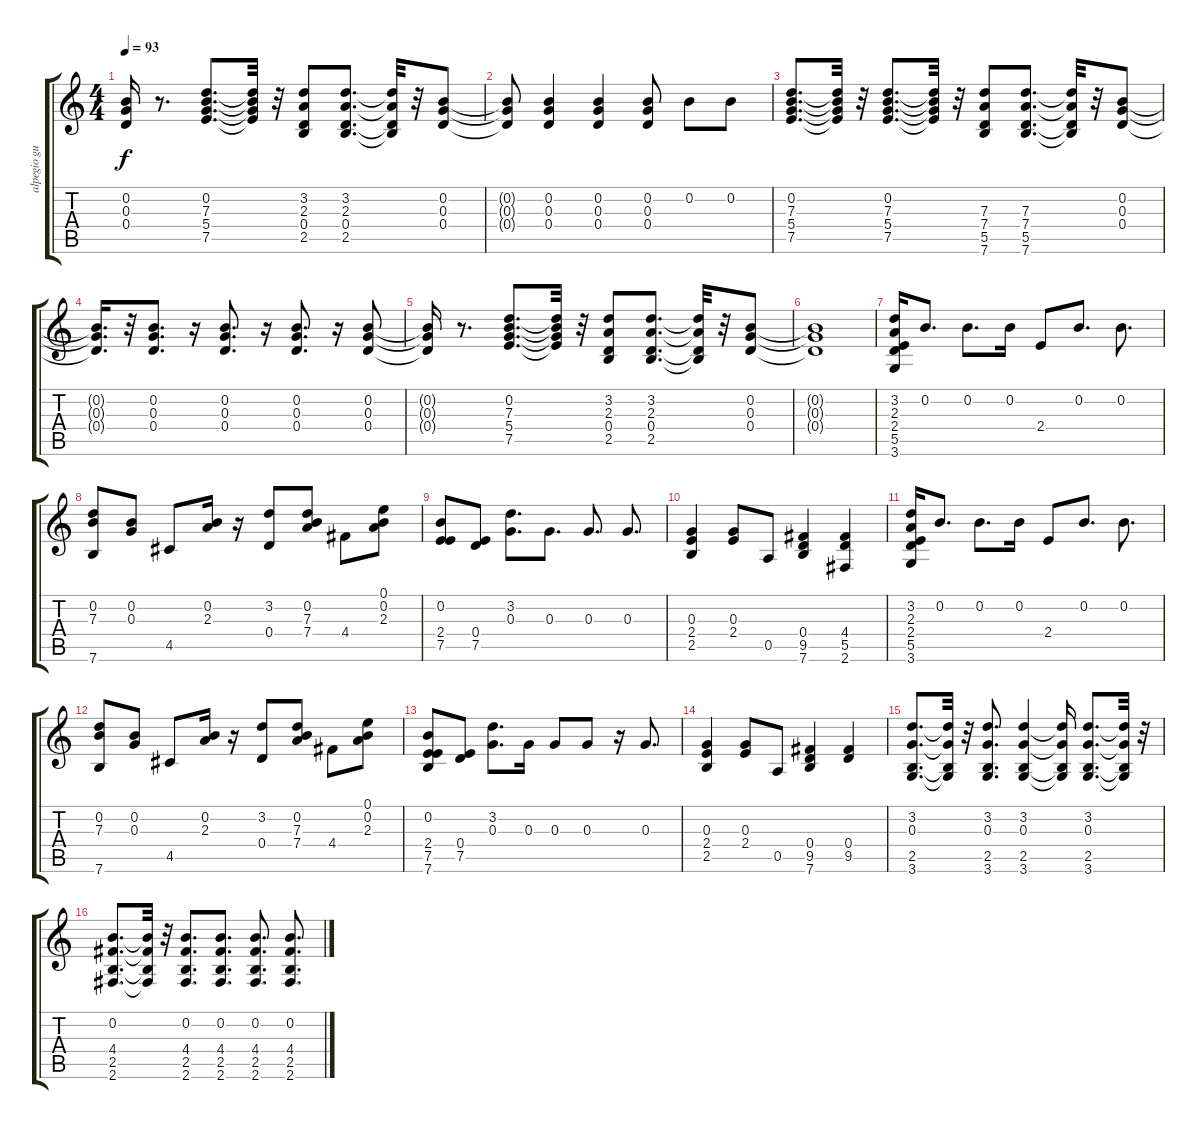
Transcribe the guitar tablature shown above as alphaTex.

\track ("alpegio guitar" "alpegio gu") {instrument acousticguitarnylon}
\staff {score tabs}
\tuning (E4 B3 G3 D3 A2 E2) {hide}
\ts (4 4)
\tempo 93
\clef g2
\ks c
(0.2{t} 0.3{t} 0.4{t}).16{dy f} r.8{d} (0.2 7.3 5.4 7.5).8{d} (0.2{t} 7.3{t} 5.4{t} 7.5{t}).32 r.32 (3.2 2.3 0.4 2.5).8 (3.2 2.3 0.4 2.5).8{d} (3.2{t} 2.3{t} 0.4{t} 2.5{t}).32 r.32 (0.2 0.3 0.4).8 |
(0.2{t} 0.3{t} 0.4{t}).8 (0.2 0.3 0.4).4 (0.2 0.3 0.4).4 (0.2 0.3 0.4).8 0.2.8 0.2.8 |
(0.2 7.3 5.4 7.5).8{d} (0.2{t} 7.3{t} 5.4{t} 7.5{t}).32 r.32 (0.2 7.3 5.4 7.5).8{d} (0.2{t} 7.3{t} 5.4{t} 7.5{t}).32 r.32 (7.3 7.4 5.5 7.6).8 (7.3 7.4 5.5 7.6).8{d} (7.3{t} 7.4{t} 5.5{t} 7.6{t}).32 r.32 (0.2 0.3 0.4).8 |
(0.2{t} 0.3{t} 0.4{t}).16{d} r.32 (0.2 0.3 0.4).8{d} r.16 (0.2 0.3 0.4).8{d} r.16 (0.2 0.3 0.4).8{d} r.16 (0.2 0.3 0.4).8 |
(0.2{t} 0.3{t} 0.4{t}).16 r.8{d} (0.2 7.3 5.4 7.5).8{d} (0.2{t} 7.3{t} 5.4{t} 7.5{t}).32 r.32 (3.2 2.3 0.4 2.5).8 (3.2 2.3 0.4 2.5).8{d} (3.2{t} 2.3{t} 0.4{t} 2.5{t}).32 r.32 (0.2 0.3 0.4).8 |
(0.2{t} 0.3{t} 0.4{t}).1 |
(3.2 2.3 2.4 5.5 3.6).16{volume 7 instrument electricguitarjazz} 0.2.8{d} 0.2.8{d} 0.2.16 2.4.8 0.2.8{d} 0.2.8{d} |
(0.2 7.3 7.6).8 (0.2 0.3).8 4.5.8 (0.2 2.3).16 r.16 (3.2 0.4).8 (0.2 7.3 7.4).8 4.4.8 (0.1 0.2 2.3).8 |
(0.2 2.4 7.5).8 (0.4 7.5).8 (3.2 0.3).8{d} 0.3.8{d} 0.3.8{d} 0.3.8{d} |
(0.3 2.4 2.5).4 (0.3 2.4).8 0.5.8 (0.4 9.5 7.6).4 (4.4 5.5 2.6).4 |
(3.2 2.3 2.4 5.5 3.6).16 0.2.8{d} 0.2.8{d} 0.2.16 2.4.8 0.2.8{d} 0.2.8{d} |
(0.2 7.3 7.6).8 (0.2 0.3).8 4.5.8 (0.2 2.3).16 r.16 (3.2 0.4).8 (0.2 7.3 7.4).8 4.4.8 (0.1 0.2 2.3).8 |
(0.2 2.4 7.5 7.6).8 (0.4 7.5).8 (3.2 0.3).8{d} 0.3.16 0.3.8 0.3.8 r.16 0.3.8{d} |
(0.3 2.4 2.5).4 (0.3 2.4).8 0.5.8 (0.4 9.5 7.6).4 (0.4 9.5).4 |
(3.2 0.3 2.5 3.6).8{d} (3.2{t} 0.3{t} 2.5{t} 3.6{t}).32 r.32 (3.2 0.3 2.5 3.6).8{d} (3.2 0.3 2.5 3.6).4 (3.2{t} 0.3{t} 2.5{t} 3.6{t}).16 (3.2 0.3 2.5 3.6).8{d} (3.2{t} 0.3{t} 2.5{t} 3.6{t}).32 r.32 |
(0.2 4.4 2.5 2.6).8{d} (0.2{t} 4.4{t} 2.5{t} 2.6{t}).32 r.32 (0.2 4.4 2.5 2.6).8{d} (0.2 4.4 2.5 2.6).8{d} (0.2 4.4 2.5 2.6).8{d} (0.2 4.4 2.5 2.6).8{d}
